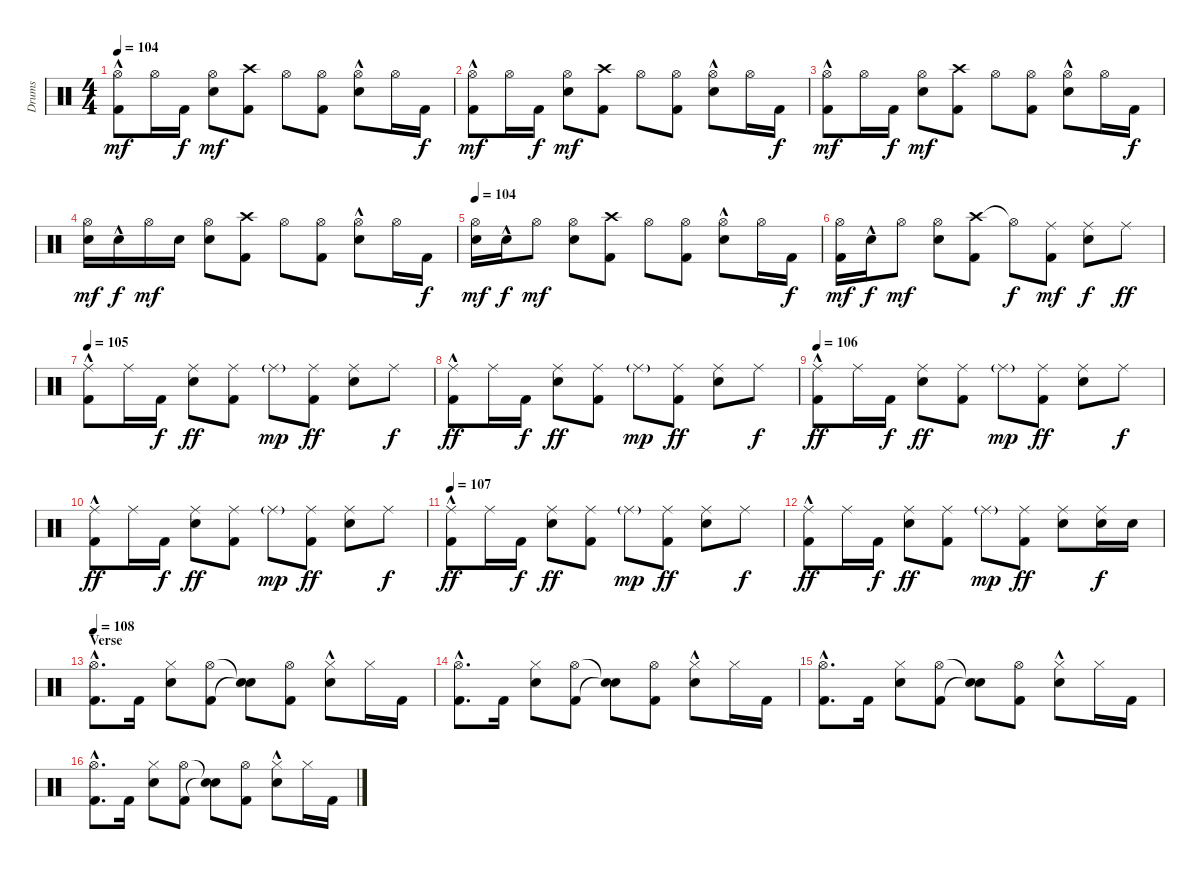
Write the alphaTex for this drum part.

\track ("Drums" "Drums") {instrument percussion}
\staff {score}
\articulation defaults
\ts (4 4)
\tempo 104
\clef neutral
\ks c
("Hi-Hat (open)" "Kick (hit) 2"{hac}).8{dy mf} "Hi-Hat (open)".16 "Kick (hit) 2".16{dy f} ("Hi-Hat (open)" "Electric Snare (hit)").8{dy mf} ("Crash high (hit)" "Kick (hit) 2").8 "Hi-Hat (open)".8 ("Hi-Hat (open)" "Kick (hit) 2").8 ("Hi-Hat (open)" "Electric Snare (hit)"{hac}).8 "Hi-Hat (open)".16 "Kick (hit) 2".16{dy f} |
("Hi-Hat (open)" "Kick (hit) 2"{hac}).8{dy mf} "Hi-Hat (open)".16 "Kick (hit) 2".16{dy f} ("Hi-Hat (open)" "Electric Snare (hit)").8{dy mf} ("Crash high (hit)" "Kick (hit) 2").8 "Hi-Hat (open)".8 ("Hi-Hat (open)" "Kick (hit) 2").8 ("Hi-Hat (open)" "Electric Snare (hit)"{hac}).8 "Hi-Hat (open)".16 "Kick (hit) 2".16{dy f} |
("Hi-Hat (open)" "Kick (hit) 2"{hac}).8{dy mf} "Hi-Hat (open)".16 "Kick (hit) 2".16{dy f} ("Hi-Hat (open)" "Electric Snare (hit)").8{dy mf} ("Crash high (hit)" "Kick (hit) 2").8 "Hi-Hat (open)".8 ("Hi-Hat (open)" "Kick (hit) 2").8 ("Hi-Hat (open)" "Electric Snare (hit)"{hac}).8 "Hi-Hat (open)".16 "Kick (hit) 2".16{dy f} |
("Hi-Hat (open)" "Electric Snare (hit)").16{dy mf} "Electric Snare (hit)"{hac}.16{dy f} "Hi-Hat (open)".16{dy mf} "Electric Snare (hit)".16 ("Hi-Hat (open)" "Electric Snare (hit)").8 ("Crash high (hit)" "Kick (hit) 2").8 "Hi-Hat (open)".8 ("Hi-Hat (open)" "Kick (hit) 2").8 ("Hi-Hat (open)" "Electric Snare (hit)"{hac}).8 "Hi-Hat (open)".16 "Kick (hit) 2".16{dy f} |
\tempo 104
("Hi-Hat (open)" "Electric Snare (hit)").16{dy mf} "Electric Snare (hit)"{hac}.16{dy f} "Hi-Hat (open)".8{dy mf} ("Hi-Hat (open)" "Electric Snare (hit)").8 ("Crash high (hit)" "Kick (hit) 2").8 "Hi-Hat (open)".8 ("Hi-Hat (open)" "Kick (hit) 2").8 ("Hi-Hat (open)" "Electric Snare (hit)"{hac}).8 "Hi-Hat (open)".16 "Kick (hit) 2".16{dy f} |
("Hi-Hat (open)" "Kick (hit) 2").16{dy mf} "Electric Snare (hit)"{hac}.16{dy f} "Hi-Hat (open)".8{dy mf} ("Hi-Hat (open)" "Electric Snare (hit)").8 ("Crash high (hit)" "Kick (hit) 2").8 "Hi-Hat (open)"{t}.8{dy f} ("Ride (middle)" "Kick (hit) 2").8{dy mf} ("Ride (middle)" "Electric Snare (hit)").8{dy f} "Ride (middle)".8{dy ff} |
\tempo 105
("Ride (middle)" "Kick (hit) 2"{hac}).8 "Ride (middle)".16 "Kick (hit) 2".16{dy f} ("Ride (middle)" "Electric Snare (hit)").8{dy ff} ("Ride (middle)" "Kick (hit) 2").8 "Ride (middle)"{g}.8{dy mp} ("Ride (middle)" "Kick (hit) 2").8{dy ff} ("Ride (middle)" "Electric Snare (hit)").8 "Ride (middle)".8{dy f} |
("Ride (middle)" "Kick (hit) 2"{hac}).8{dy ff} "Ride (middle)".16 "Kick (hit) 2".16{dy f} ("Ride (middle)" "Electric Snare (hit)").8{dy ff} ("Ride (middle)" "Kick (hit) 2").8 "Ride (middle)"{g}.8{dy mp} ("Ride (middle)" "Kick (hit) 2").8{dy ff} ("Ride (middle)" "Electric Snare (hit)").8 "Ride (middle)".8{dy f} |
\tempo 106
("Ride (middle)" "Kick (hit) 2"{hac}).8{dy ff} "Ride (middle)".16 "Kick (hit) 2".16{dy f} ("Ride (middle)" "Electric Snare (hit)").8{dy ff} ("Ride (middle)" "Kick (hit) 2").8 "Ride (middle)"{g}.8{dy mp} ("Ride (middle)" "Kick (hit) 2").8{dy ff} ("Ride (middle)" "Electric Snare (hit)").8 "Ride (middle)".8{dy f} |
("Ride (middle)" "Kick (hit) 2"{hac}).8{dy ff} "Ride (middle)".16 "Kick (hit) 2".16{dy f} ("Ride (middle)" "Electric Snare (hit)").8{dy ff} ("Ride (middle)" "Kick (hit) 2").8 "Ride (middle)"{g}.8{dy mp} ("Ride (middle)" "Kick (hit) 2").8{dy ff} ("Ride (middle)" "Electric Snare (hit)").8 "Ride (middle)".8{dy f} |
\tempo 107
("Ride (middle)" "Kick (hit) 2"{hac}).8{dy ff} "Ride (middle)".16 "Kick (hit) 2".16{dy f} ("Ride (middle)" "Electric Snare (hit)").8{dy ff} ("Ride (middle)" "Kick (hit) 2").8 "Ride (middle)"{g}.8{dy mp} ("Ride (middle)" "Kick (hit) 2").8{dy ff} ("Ride (middle)" "Electric Snare (hit)").8 "Ride (middle)".8{dy f} |
("Ride (middle)" "Kick (hit) 2"{hac}).8{dy ff} "Ride (middle)".16 "Kick (hit) 2".16{dy f} ("Ride (middle)" "Electric Snare (hit)").8{dy ff} ("Ride (middle)" "Kick (hit) 2").8 "Ride (middle)"{g}.8{dy mp} ("Ride (middle)" "Kick (hit) 2").8{dy ff} ("Ride (middle)" "Electric Snare (hit)").8 ("Ride (middle)" "Electric Snare (hit)").16{dy f} "Electric Snare (hit)".16 |
\section ("" "Verse")
\tempo 108
("Hi-Hat (open)"{hac} "Kick (hit) 2"{hac}).8{d} "Kick (hit) 2".16 ("Hi-Hat (closed)" "Electric Snare (hit)").8 ("Hi-Hat (open)" "Kick (hit) 2").8 ("Snare (hit)"{t} "Snare (hit)"{t}).8 ("Hi-Hat (open)" "Kick (hit) 2").8 ("Hi-Hat (closed)" "Electric Snare (hit)"{hac}).8 "Hi-Hat (closed)".16 "Kick (hit) 2".16 |
("Hi-Hat (open)"{hac} "Kick (hit) 2"{hac}).8{d} "Kick (hit) 2".16 ("Hi-Hat (closed)" "Electric Snare (hit)").8 ("Hi-Hat (open)" "Kick (hit) 2").8 ("Snare (hit)"{t} "Snare (hit)"{t}).8 ("Hi-Hat (open)" "Kick (hit) 2").8 ("Hi-Hat (closed)" "Electric Snare (hit)"{hac}).8 "Hi-Hat (closed)".16 "Kick (hit) 2".16 |
("Hi-Hat (open)"{hac} "Kick (hit) 2"{hac}).8{d} "Kick (hit) 2".16 ("Hi-Hat (closed)" "Electric Snare (hit)").8 ("Hi-Hat (open)" "Kick (hit) 2").8 ("Snare (hit)"{t} "Snare (hit)"{t}).8 ("Hi-Hat (open)" "Kick (hit) 2").8 ("Hi-Hat (closed)" "Electric Snare (hit)"{hac}).8 "Hi-Hat (closed)".16 "Kick (hit) 2".16 |
("Hi-Hat (open)"{hac} "Kick (hit) 2"{hac}).8{d} "Kick (hit) 2".16 ("Hi-Hat (closed)" "Electric Snare (hit)").8 ("Hi-Hat (open)" "Kick (hit) 2").8 ("Snare (hit)"{t} "Snare (hit)"{t}).8 ("Hi-Hat (open)" "Kick (hit) 2").8 ("Hi-Hat (closed)" "Electric Snare (hit)"{hac}).8 "Hi-Hat (closed)".16 "Kick (hit) 2".16
